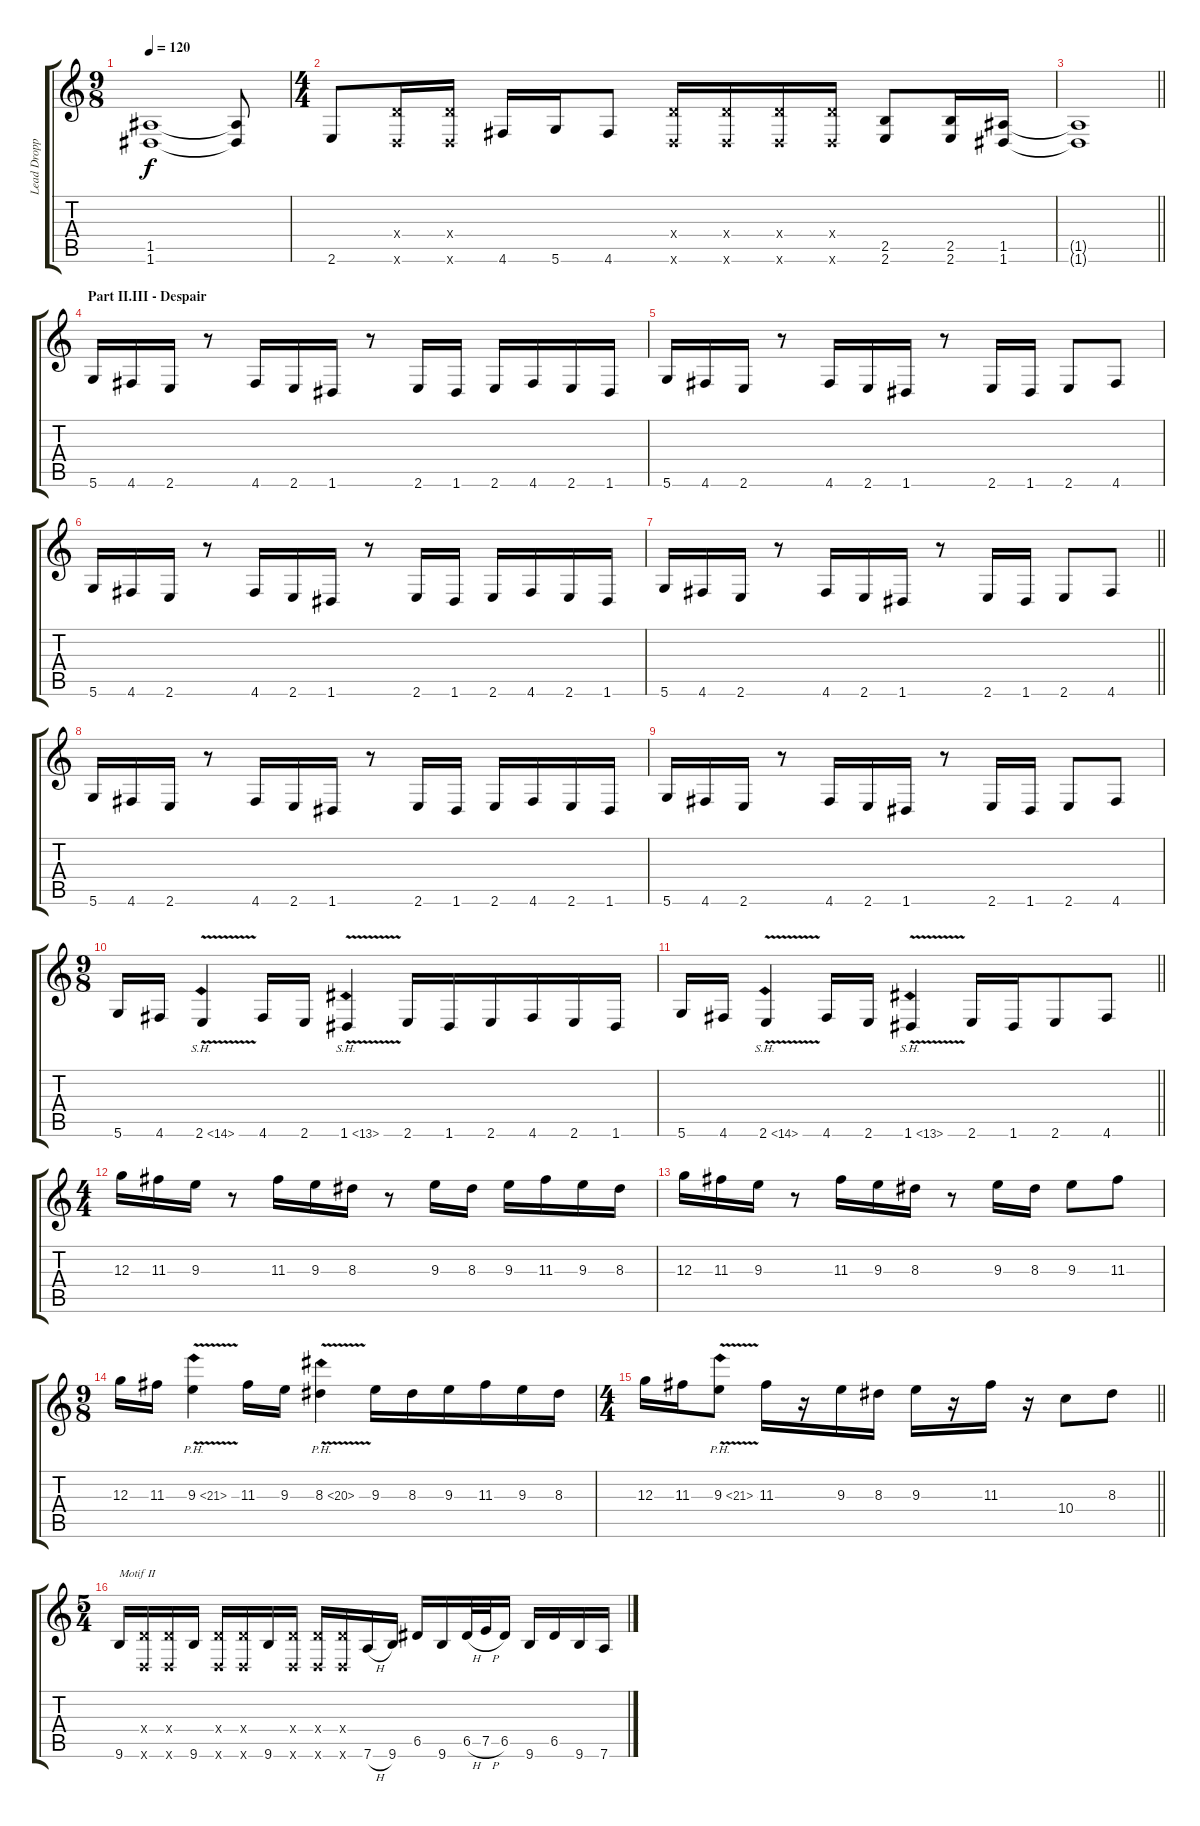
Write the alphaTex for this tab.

\track ("Lead Dropped D " "Lead Dropp") {instrument distortionguitar}
\staff {score tabs}
\tuning (E4 B3 G3 D3 A2 D2) {hide}
\ts (9 8)
\tempo 120
\clef g2
\ks c
(1.5{t} 1.6{t}).1{dy f} (1.5{t} 1.6{t}).8 |
\ts (4 4)
2.6.8 (0.4{x} 0.6{x}).16 (0.4{x} 0.6{x}).16 4.6.16 5.6.16 4.6.8 (0.4{x} 0.6{x}).16 (0.4{x} 0.6{x}).16 (0.4{x} 0.6{x}).16 (0.4{x} 0.6{x}).16 (2.5 2.6).8 (2.5 2.6).16 (1.5 1.6).16 |
\barLineRight lightlight
(1.5{t} 1.6{t}).1 |
\section ("" "Part II.III - Despair")
5.6.16 4.6.16 2.6.16 r.8 4.6.16 2.6.16 1.6.16 r.8 2.6.16 1.6.16 2.6.16 4.6.16 2.6.16 1.6.16 |
5.6.16 4.6.16 2.6.16 r.8 4.6.16 2.6.16 1.6.16 r.8 2.6.16 1.6.16 2.6.8 4.6.8 |
5.6.16 4.6.16 2.6.16 r.8 4.6.16 2.6.16 1.6.16 r.8 2.6.16 1.6.16 2.6.16 4.6.16 2.6.16 1.6.16 |
\barLineRight lightlight
5.6.16 4.6.16 2.6.16 r.8 4.6.16 2.6.16 1.6.16 r.8 2.6.16 1.6.16 2.6.8 4.6.8 |
5.6.16 4.6.16 2.6.16 r.8 4.6.16 2.6.16 1.6.16 r.8 2.6.16 1.6.16 2.6.16 4.6.16 2.6.16 1.6.16 |
5.6.16 4.6.16 2.6.16 r.8 4.6.16 2.6.16 1.6.16 r.8 2.6.16 1.6.16 2.6.8 4.6.8 |
\ts (9 8)
5.6.16 4.6.16 2.6{sh 12 v}.4 4.6.16 2.6.16 1.6{sh 12 v}.4 2.6.16 1.6.16 2.6.16 4.6.16 2.6.16 1.6.16 |
\barLineRight lightlight
5.6.16 4.6.16 2.6{sh 12 v}.4 4.6.16 2.6.16 1.6{sh 12 v}.4 2.6.16 1.6.16 2.6.8 4.6.8 |
\ts (4 4)
12.3.16 11.3.16 9.3.16 r.8 11.3.16 9.3.16 8.3.16 r.8 9.3.16 8.3.16 9.3.16 11.3.16 9.3.16 8.3.16 |
12.3.16 11.3.16 9.3.16 r.8 11.3.16 9.3.16 8.3.16 r.8 9.3.16 8.3.16 9.3.8 11.3.8 |
\ts (9 8)
12.3.16 11.3.16 9.3{ph 12 v}.4 11.3.16 9.3.16 8.3{ph 12 v}.4 9.3.16 8.3.16 9.3.16 11.3.16 9.3.16 8.3.16 |
\ts (4 4)
\barLineRight lightlight
12.3.16 11.3.16 9.3{ph 12 v}.8 11.3.16 r.16 9.3.16 8.3.16 9.3.16 r.16 11.3.16 r.16 10.4.8 8.3.8 |
\ts (5 4)
\section ("" "")
9.6.16{txt "Motif II"} (0.4{x} 0.6{x}).16 (0.4{x} 0.6{x}).16 9.6.16 (0.4{x} 0.6{x}).16 (0.4{x} 0.6{x}).16 9.6.16 (0.4{x} 0.6{x}).16 (0.4{x} 0.6{x}).16 (0.4{x} 0.6{x}).16 7.6{h}.16 9.6.16 6.5.16 9.6.16 6.5{h}.32 7.5{h}.32 6.5.16 9.6.16 6.5.16 9.6.16 7.6.16
